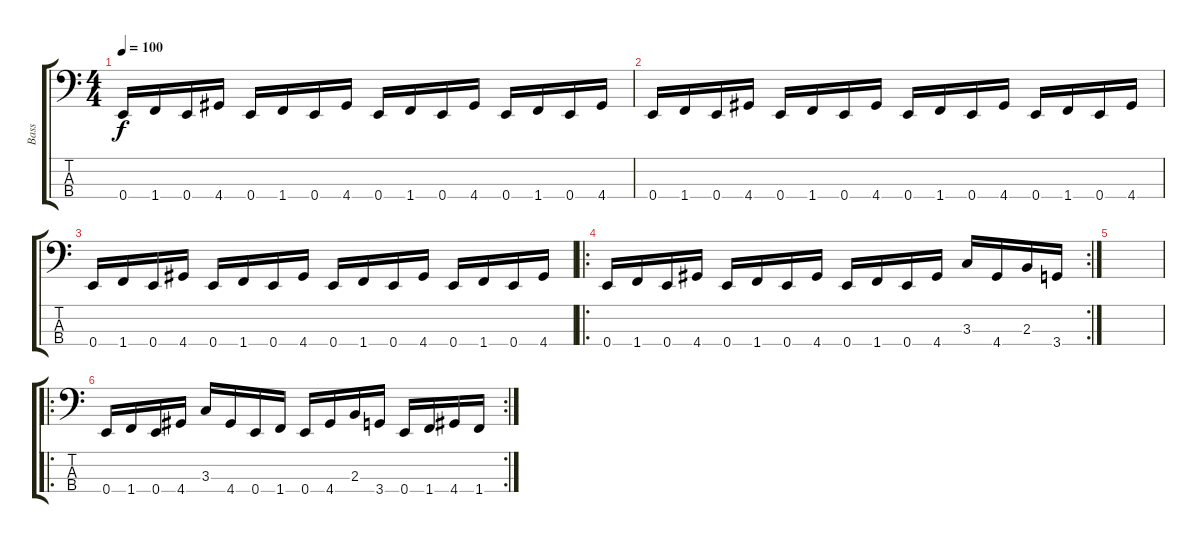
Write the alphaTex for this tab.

\track ("Bass" "Bass") {instrument electricbassfinger}
\staff {score tabs}
\tuning (G2 D2 A1 E1) {hide}
\ts (4 4)
\tempo 100
\clef f4
\ks c
0.4.16{dy f} 1.4.16 0.4.16 4.4.16 0.4.16 1.4.16 0.4.16 4.4.16 0.4.16 1.4.16 0.4.16 4.4.16 0.4.16 1.4.16 0.4.16 4.4.16 |
0.4.16 1.4.16 0.4.16 4.4.16 0.4.16 1.4.16 0.4.16 4.4.16 0.4.16 1.4.16 0.4.16 4.4.16 0.4.16 1.4.16 0.4.16 4.4.16 |
0.4.16 1.4.16 0.4.16 4.4.16 0.4.16 1.4.16 0.4.16 4.4.16 0.4.16 1.4.16 0.4.16 4.4.16 0.4.16 1.4.16 0.4.16 4.4.16 |
\ro
\rc 2
0.4.16 1.4.16 0.4.16 4.4.16 0.4.16 1.4.16 0.4.16 4.4.16 0.4.16 1.4.16 0.4.16 4.4.16 3.3.16 4.4.16 2.3.16 3.4.16 |
|
\ro
\rc 2
0.4.16 1.4.16 0.4.16 4.4.16 3.3.16 4.4.16 0.4.16 1.4.16 0.4.16 4.4.16 2.3.16 3.4.16 0.4.16 1.4.16 4.4.16 1.4.16
